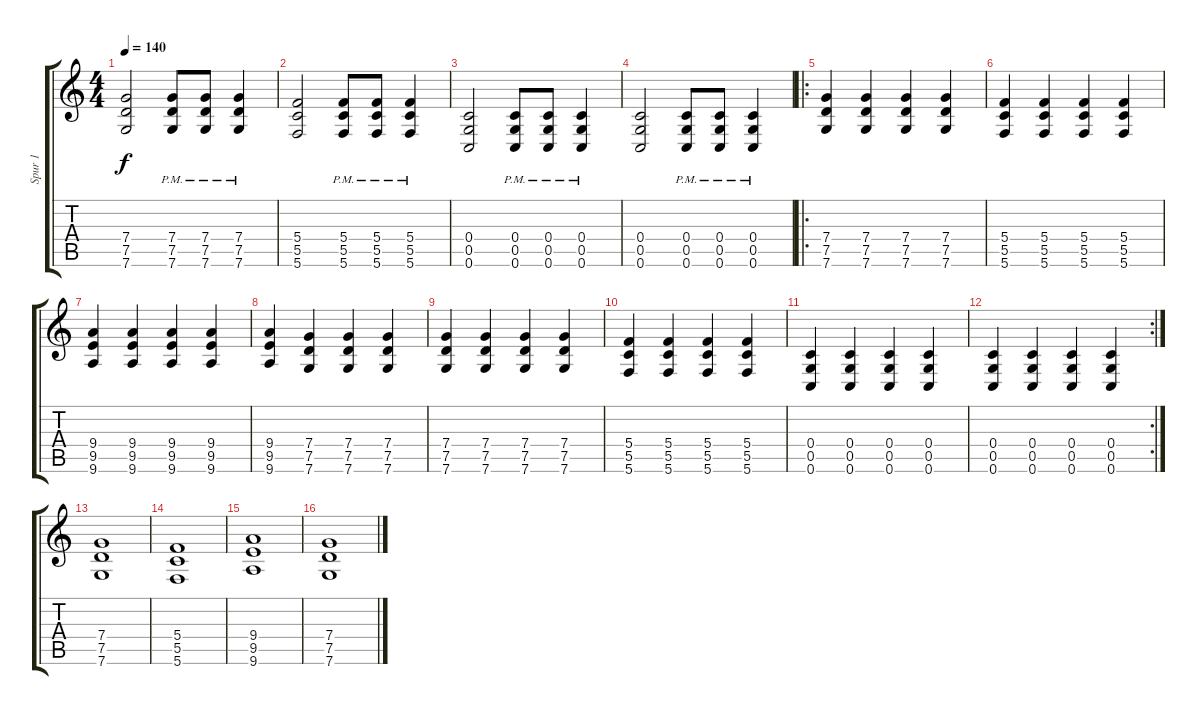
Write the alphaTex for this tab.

\track ("Spur 1" "Spur 1") {instrument distortionguitar}
\staff {score tabs}
\tuning (D4 A3 F3 C3 G2 C2) {hide}
\ts (4 4)
\tempo 140
\clef g2
\ks c
(7.4 7.5 7.6).2{dy f} (7.4{pm} 7.5{pm} 7.6{pm}).8 (7.4{pm} 7.5{pm} 7.6{pm}).8 (7.4{pm} 7.5{pm} 7.6{pm}).4 |
(5.4 5.5 5.6).2 (5.4{pm} 5.5{pm} 5.6{pm}).8 (5.4{pm} 5.5{pm} 5.6{pm}).8 (5.4{pm} 5.5{pm} 5.6{pm}).4 |
(0.4 0.5 0.6).2 (0.4{pm} 0.5{pm} 0.6{pm}).8 (0.4{pm} 0.5{pm} 0.6{pm}).8 (0.4{pm} 0.5{pm} 0.6{pm}).4 |
(0.4 0.5 0.6).2 (0.4{pm} 0.5{pm} 0.6{pm}).8 (0.4{pm} 0.5{pm} 0.6{pm}).8 (0.4{pm} 0.5{pm} 0.6{pm}).4 |
\ro
(7.4 7.5 7.6).4 (7.4 7.5 7.6).4 (7.4 7.5 7.6).4 (7.4 7.5 7.6).4 |
(5.4 5.5 5.6).4 (5.4 5.5 5.6).4 (5.4 5.5 5.6).4 (5.4 5.5 5.6).4 |
(9.4 9.5 9.6).4 (9.4 9.5 9.6).4 (9.4 9.5 9.6).4 (9.4 9.5 9.6).4 |
(9.4 9.5 9.6).4 (7.4 7.5 7.6).4 (7.4 7.5 7.6).4 (7.4 7.5 7.6).4 |
(7.4 7.5 7.6).4 (7.4 7.5 7.6).4 (7.4 7.5 7.6).4 (7.4 7.5 7.6).4 |
(5.4 5.5 5.6).4 (5.4 5.5 5.6).4 (5.4 5.5 5.6).4 (5.4 5.5 5.6).4 |
(0.4 0.5 0.6).4 (0.4 0.5 0.6).4 (0.4 0.5 0.6).4 (0.4 0.5 0.6).4 |
\rc 2
(0.4 0.5 0.6).4 (0.4 0.5 0.6).4 (0.4 0.5 0.6).4 (0.4 0.5 0.6).4 |
(7.4 7.5 7.6).1 |
(5.4 5.5 5.6).1 |
(9.4 9.5 9.6).1 |
(7.4 7.5 7.6).1
